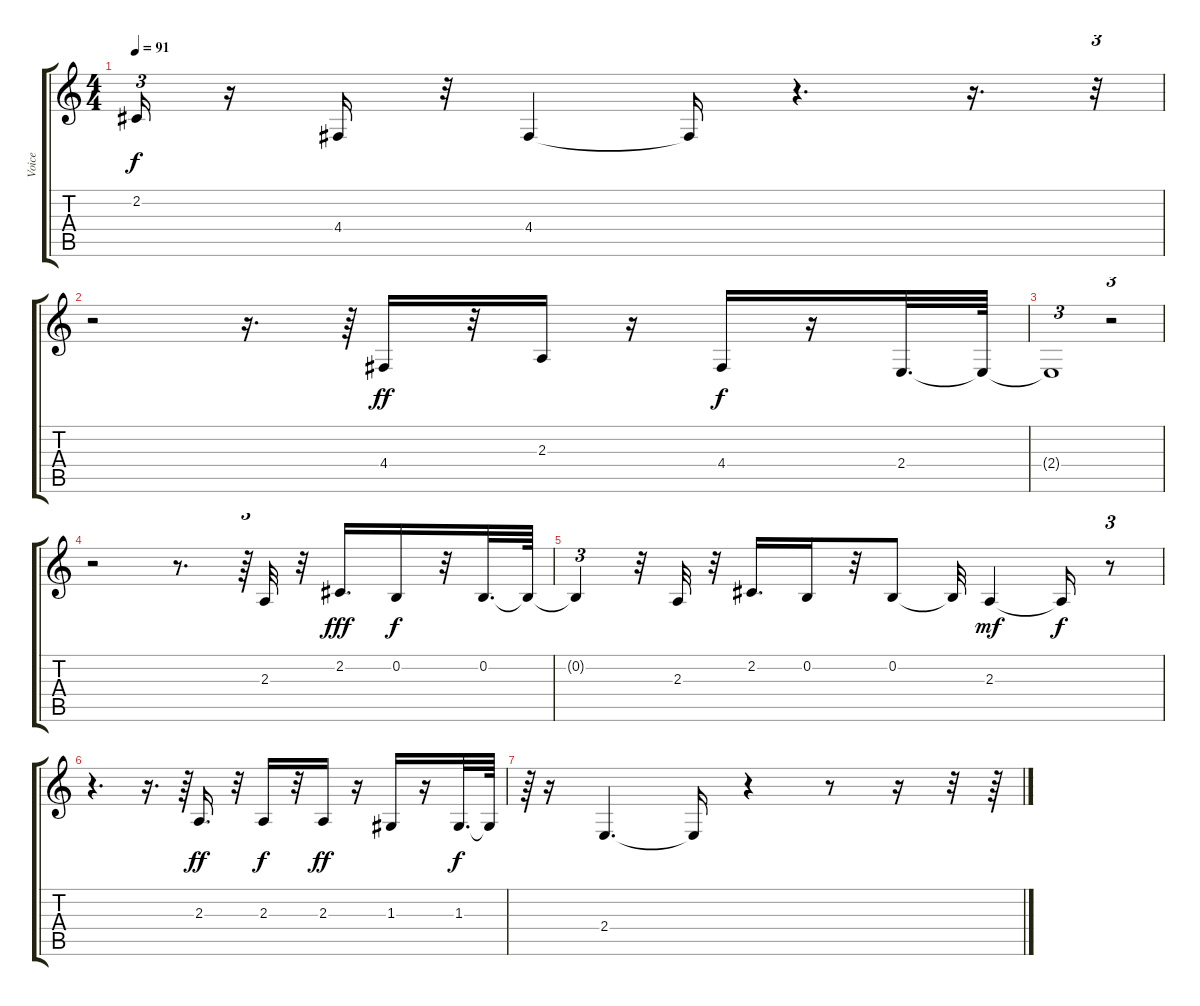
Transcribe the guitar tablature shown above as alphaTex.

\track ("Voice" "Voice") {instrument altosax}
\staff {score tabs}
\tuning (E4 B3 G3 D3 A2 E2) {hide}
\ts (4 4)
\tempo 91
\clef g2
\ks c
2.2{t}.16{tu (3 2) dy f} r.16 4.4.16 r.32 4.4.4 4.4{t}.16 r.4{d} r.16{d} r.32{tu (3 2)} |
r.2 r.16{d} r.64{tu (3 2)} 4.4.16{dy ff} r.32 2.3.16 r.16 4.4.16{dy f} r.16 2.4.32{d} 2.4{t}.64 |
2.4{t}.1{tu (3 2)} r.2{tu (3 2)} |
r.2 r.8{d} r.64{tu (3 2)} 2.3.32 r.32 2.2.16{d dy fff} 0.2.16{dy f} r.32 0.2.32{d} 0.2{t}.64 |
0.2{t}.4{tu (3 2)} r.32 2.3.32 r.32 2.2.16{d} 0.2.16 r.32 0.2.8 0.2{t}.32 2.3.4{dy mf} 2.3{t}.16{dy f} r.8{tu (3 2)} |
r.4{d} r.16{d} r.64{tu (3 2)} 2.3.16{d dy ff} r.32 2.3.16{dy f} r.32 2.3.16{dy ff} r.16 1.3.16 r.16 1.3.32{d dy f} 1.3{t}.64 |
r.64{tu (3 2)} r.16 2.4.4{d} 2.4{t}.16 r.4 r.8 r.16 r.32 r.64
